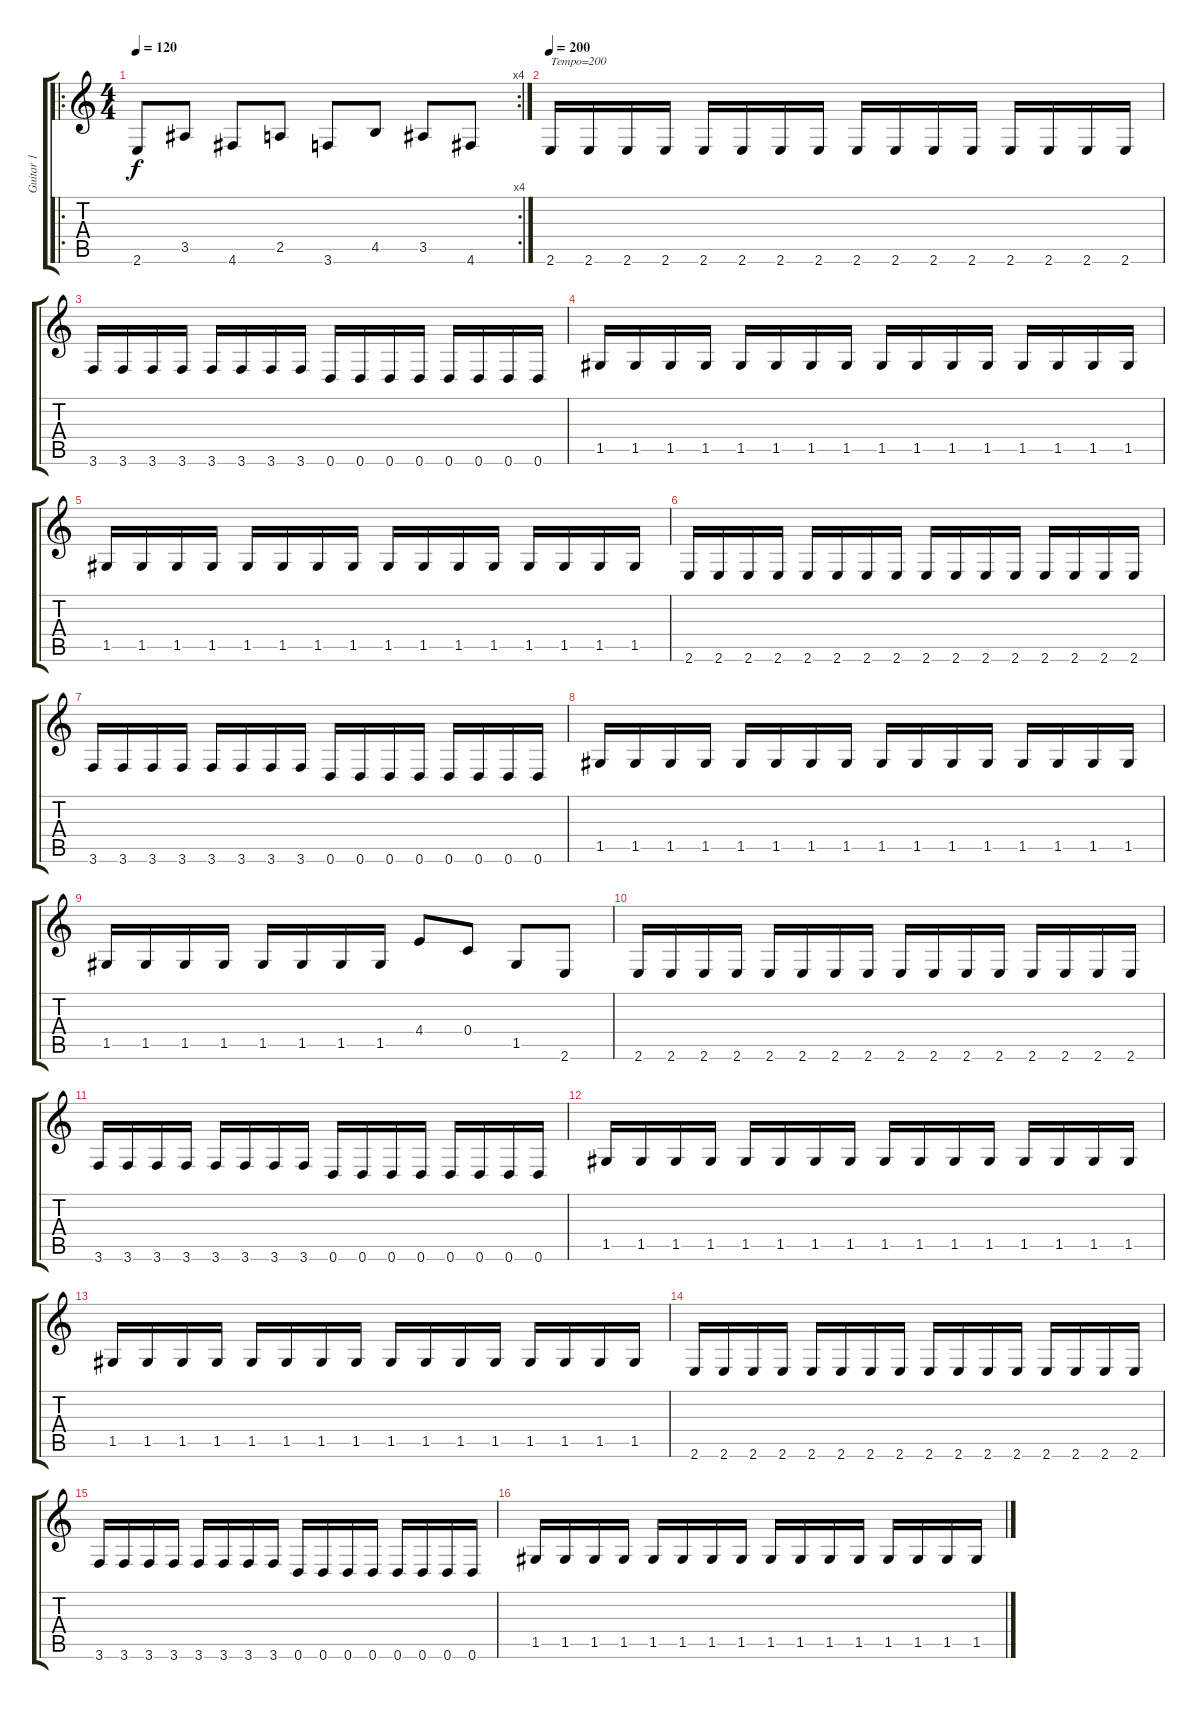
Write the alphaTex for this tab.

\track ("Guitar 1" "Guitar 1") {instrument distortionguitar}
\staff {score tabs}
\tuning (D4 A3 F3 C3 G2 D2) {hide}
\ro
\rc 4
\ts (4 4)
\tempo 120
\clef g2
\ks c
2.6.8{dy f} 3.5.8 4.6.8 2.5.8 3.6.8 4.5.8 3.5.8 4.6.8 |
\tempo 200
2.6.16{txt "Tempo=200"} 2.6.16 2.6.16 2.6.16 2.6.16 2.6.16 2.6.16 2.6.16 2.6.16 2.6.16 2.6.16 2.6.16 2.6.16 2.6.16 2.6.16 2.6.16 |
3.6.16 3.6.16 3.6.16 3.6.16 3.6.16 3.6.16 3.6.16 3.6.16 0.6.16 0.6.16 0.6.16 0.6.16 0.6.16 0.6.16 0.6.16 0.6.16 |
1.5.16 1.5.16 1.5.16 1.5.16 1.5.16 1.5.16 1.5.16 1.5.16 1.5.16 1.5.16 1.5.16 1.5.16 1.5.16 1.5.16 1.5.16 1.5.16 |
1.5.16 1.5.16 1.5.16 1.5.16 1.5.16 1.5.16 1.5.16 1.5.16 1.5.16 1.5.16 1.5.16 1.5.16 1.5.16 1.5.16 1.5.16 1.5.16 |
2.6.16 2.6.16 2.6.16 2.6.16 2.6.16 2.6.16 2.6.16 2.6.16 2.6.16 2.6.16 2.6.16 2.6.16 2.6.16 2.6.16 2.6.16 2.6.16 |
3.6.16 3.6.16 3.6.16 3.6.16 3.6.16 3.6.16 3.6.16 3.6.16 0.6.16 0.6.16 0.6.16 0.6.16 0.6.16 0.6.16 0.6.16 0.6.16 |
1.5.16 1.5.16 1.5.16 1.5.16 1.5.16 1.5.16 1.5.16 1.5.16 1.5.16 1.5.16 1.5.16 1.5.16 1.5.16 1.5.16 1.5.16 1.5.16 |
1.5.16 1.5.16 1.5.16 1.5.16 1.5.16 1.5.16 1.5.16 1.5.16 4.4.8 0.4.8 1.5.8 2.6.8 |
2.6.16 2.6.16 2.6.16 2.6.16 2.6.16 2.6.16 2.6.16 2.6.16 2.6.16 2.6.16 2.6.16 2.6.16 2.6.16 2.6.16 2.6.16 2.6.16 |
3.6.16 3.6.16 3.6.16 3.6.16 3.6.16 3.6.16 3.6.16 3.6.16 0.6.16 0.6.16 0.6.16 0.6.16 0.6.16 0.6.16 0.6.16 0.6.16 |
1.5.16 1.5.16 1.5.16 1.5.16 1.5.16 1.5.16 1.5.16 1.5.16 1.5.16 1.5.16 1.5.16 1.5.16 1.5.16 1.5.16 1.5.16 1.5.16 |
1.5.16 1.5.16 1.5.16 1.5.16 1.5.16 1.5.16 1.5.16 1.5.16 1.5.16 1.5.16 1.5.16 1.5.16 1.5.16 1.5.16 1.5.16 1.5.16 |
2.6.16 2.6.16 2.6.16 2.6.16 2.6.16 2.6.16 2.6.16 2.6.16 2.6.16 2.6.16 2.6.16 2.6.16 2.6.16 2.6.16 2.6.16 2.6.16 |
3.6.16 3.6.16 3.6.16 3.6.16 3.6.16 3.6.16 3.6.16 3.6.16 0.6.16 0.6.16 0.6.16 0.6.16 0.6.16 0.6.16 0.6.16 0.6.16 |
1.5.16 1.5.16 1.5.16 1.5.16 1.5.16 1.5.16 1.5.16 1.5.16 1.5.16 1.5.16 1.5.16 1.5.16 1.5.16 1.5.16 1.5.16 1.5.16
